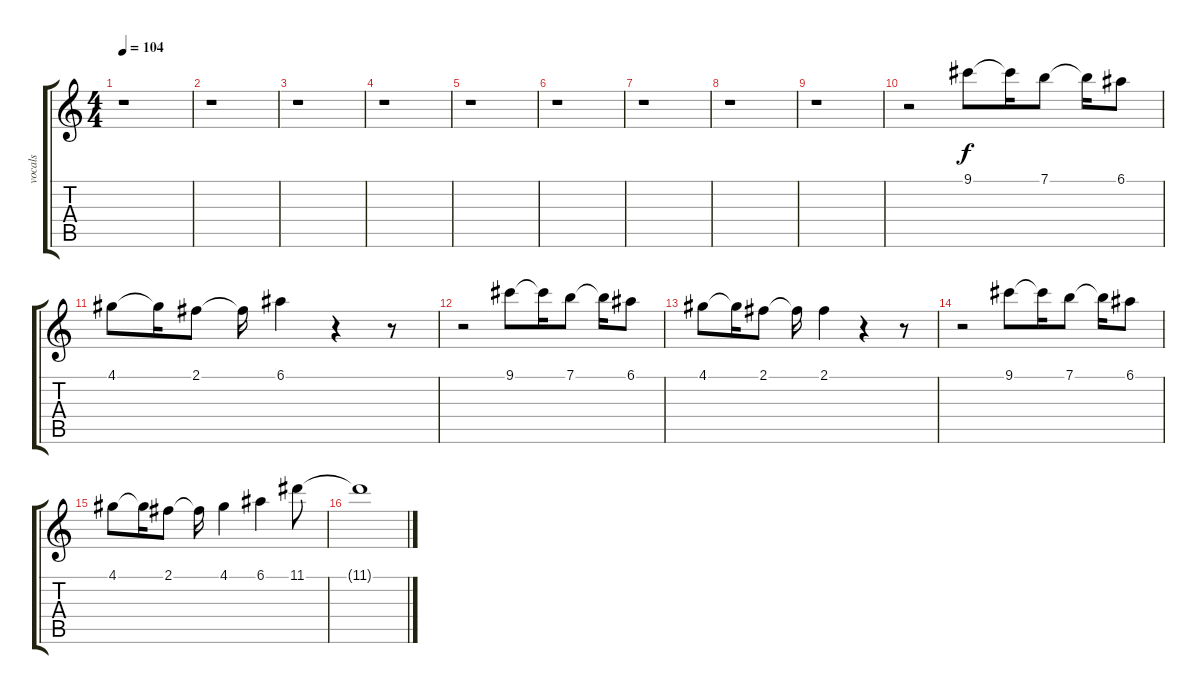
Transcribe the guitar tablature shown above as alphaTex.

\track ("vocals" "vocals") {instrument overdrivenguitar}
\staff {score tabs}
\tuning (E4 B3 G3 D3 A2 E2) {hide}
\ts (4 4)
\tempo 104
\clef g2
\ks c
r.1{dy f} |
r.1 |
r.1 |
r.1 |
r.1 |
r.1 |
r.1 |
r.1 |
r.1 |
r.2 9.1.8 9.1{t}.16 7.1.8 7.1{t}.16 6.1.8 |
4.1.8 4.1{t}.16 2.1.8 2.1{t}.16 6.1.4 r.4 r.8 |
r.2 9.1.8 9.1{t}.16 7.1.8 7.1{t}.16 6.1.8 |
4.1.8 4.1{t}.16 2.1.8 2.1{t}.16 2.1.4 r.4 r.8 |
r.2 9.1.8 9.1{t}.16 7.1.8 7.1{t}.16 6.1.8 |
4.1.8 4.1{t}.16 2.1.8 2.1{t}.16 4.1.4 6.1.4 11.1.8 |
11.1{t}.1
